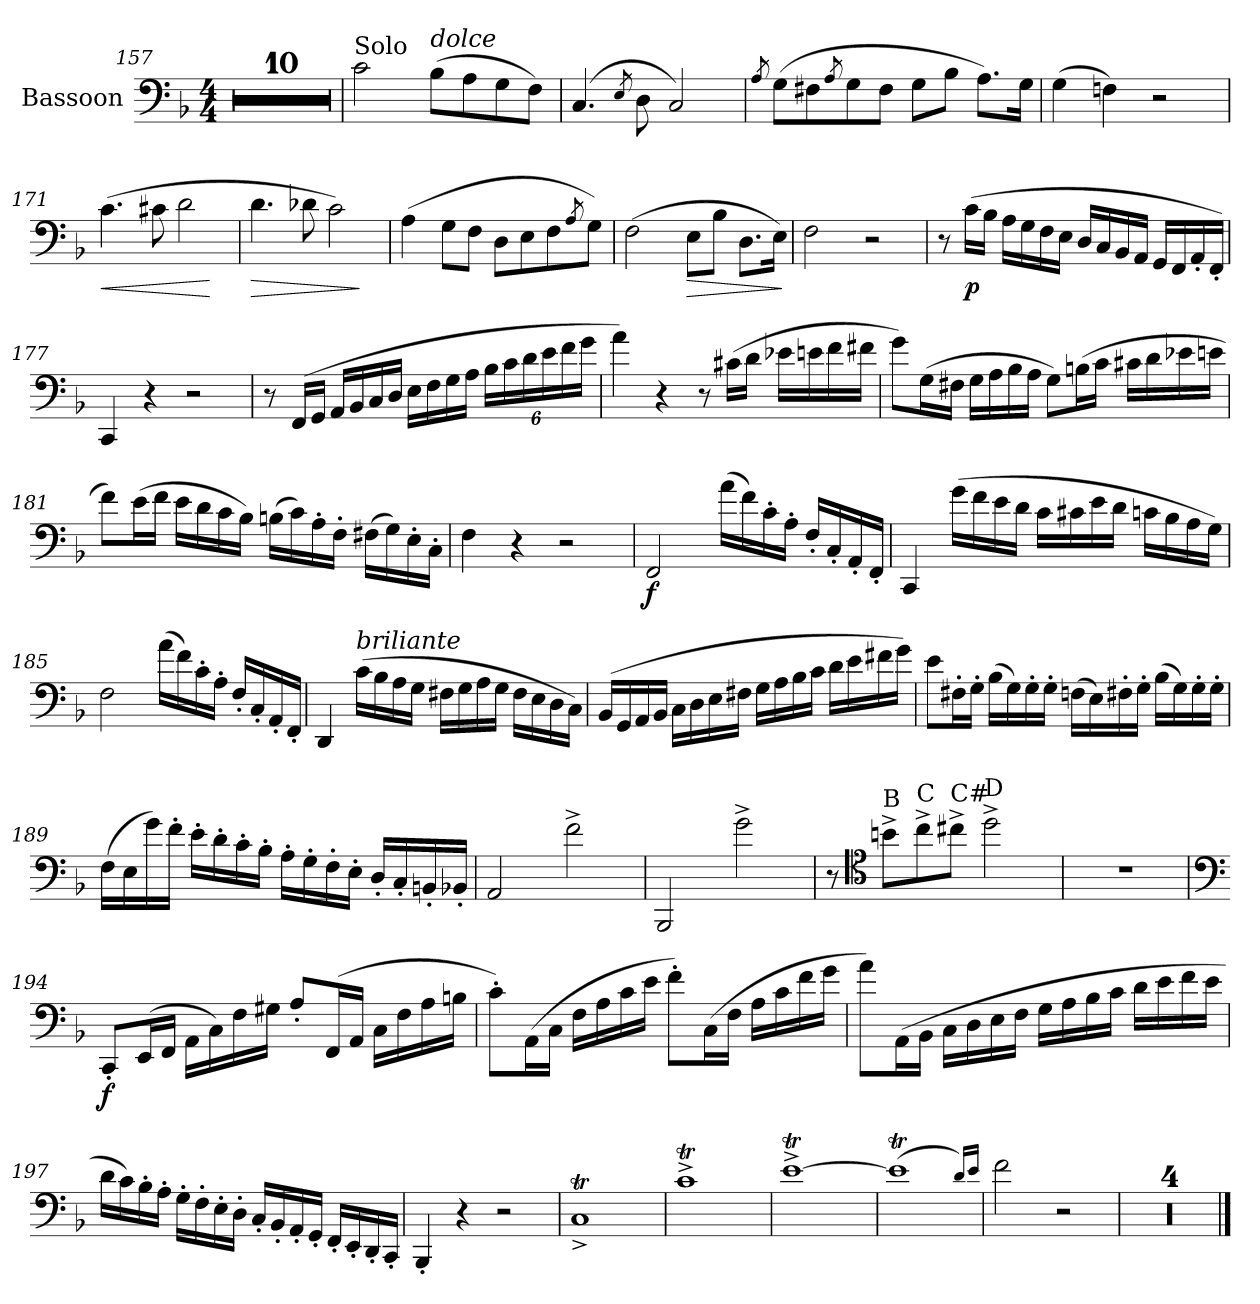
**kern	**dynam
*part1	*part1
*staff1	*staff1
*I"Bassoon	*
*I'Bsn.	*
*clefF4	*
*k[b-]	*
*M4/4	*
=157	=157
1r	.
=158	=158
1r	.
=159	=159
1r	.
=160	=160
1r	.
=161	=161
1r	.
=162	=162
1r	.
=163	=163
1r	.
=164	=164
1r	.
=165	=165
1r	.
=166	=166
1r	.
=167	=167
!LO:TX:a:t=Solo	!
2c\	.
!LO:TX:a:i:t=dolce	!
(>8B-\L	.
8A\	.
8G\	.
8F\J)	.
=168	=168
(>4.C/	.
8qE/	.
8D\	.
2C/)	.
=169	=169
8qA/	.
(>8G\L	.
8F#X\	.
8qA/	.
8G\	.
8F#\J	.
8G\L	.
8B-\J	.
8.A\L)	.
16G\Jk	.
!!LO:PB:g=z
=170	=170
(>4G\	.
4Fn\)	.
2r	.
=171	=171
!	!LO:HP:b
(>4.c\	<
8c#X\	.
2d\	.
.	[
=172	=172
!	!LO:HP:b
4.d\	>
8d-X\	.
2c\)	.
.	]
=173	=173
(>4A\	.
8G\L	.
8F\J	.
8D\L	.
8E\	.
8F\	.
8qA/	.
8G\J)	.
=174	=174
(>2F\	.
!	!LO:HP:b
8E\L	>
8B-\J	.
8.D\L	.
16E\Jk)	.
.	]
=175	=175
2F\	.
2r	.
=176	=176
8r	.
!	!LO:DY:b
(>16c\LL	p
16B-\JJ	.
16A\LL	.
16G\	.
16F\	.
16E\JJ	.
16D/LL	.
16C/	.
16BB-/	.
16AA/JJ	.
16GG/LL	.
16FF/	.
16AA'/	.
16FF'/JJ)	.
!!LO:LB:g=z
=177	=177
4CC/	.
4r	.
2r	.
=178	=178
8r	.
(>16FF/LL	.
16GG/JJ	.
16AA/LL	.
16BB-/	.
16C/	.
16D/JJ	.
16E\LL	.
16F\	.
16G\	.
16A\JJ	.
*Xbrackettup	*
24B-\LL	.
24c\	.
24d\	.
24e\	.
24f\	.
24g\JJ	.
=179	=179
4a\)	.
4r	.
8r	.
(>16c#X\LL	.
16d\JJ	.
16e-X\LL	.
16en\	.
16f\	.
16f#X\JJ	.
!!LO:LB:g=z
=180	=180
8g\L)	.
(>16G\L	.
16F#X\JJ	.
16G\LL	.
16A\	.
16B-\	.
16A\JJ	.
8G\L)	.
(>16Bn\L	.
16c\JJ	.
16c#X\LL	.
16d\	.
16e-X\	.
16en\JJ	.
=181	=181
8f\L)	.
(>16e\L	.
16f\JJ	.
16e\LL	.
16d\	.
16c\	.
16B-\JJ)	.
(>16Bn\LL	.
16c\)	.
16A'\	.
16F'\JJ	.
(>16F#X\LL	.
16G\)	.
16E'\	.
16C'\JJ	.
=182	=182
4F\	.
4r	.
2r	.
!!LO:LB:g=z
=183	=183
!	!LO:DY:b
2FF/	f
(>16a\LL	.
16f\)	.
16c'\	.
16A'\JJ	.
16F'/LL	.
16C'/	.
16AA'/	.
16FF'/JJ	.
=184	=184
4CC/	.
(>16g\LL	.
16f\	.
16e\	.
16d\JJ	.
16c\LL	.
16c#X\	.
16e\	.
16d\JJ	.
16cn\LL	.
16B-\	.
16A\	.
16G\JJ)	.
=185	=185
2F\	.
(>16a\LL	.
16f\)	.
16c'\	.
16A'\JJ	.
16F'/LL	.
16C'/	.
16AA'/	.
16FF'/JJ	.
!!LO:LB:g=z
=186	=186
4DD/	.
!LO:TX:a:i:t=briliante	!
(>16c\LL	.
16B-\	.
16A\	.
16G\JJ	.
16F#X\LL	.
16G\	.
16A\	.
16G\JJ	.
16F#\LL	.
16E\	.
16D\	.
16C\JJ)	.
=187	=187
(>16BB-/LL	.
16GG/	.
16AA/	.
16BB-/JJ	.
16C\LL	.
16D\	.
16E\	.
16F#X\JJ	.
16G\LL	.
16A\	.
16B-\	.
16c\JJ	.
16d\LL	.
16e\	.
16f#X\	.
16g\JJ)	.
!!LO:LB:g=z
=188	=188
8e\L	.
16F#X'\L	.
16G'\JJ	.
(>16B-\LL	.
16G\)	.
16G'\	.
16G'\JJ	.
(>16Fn\LL	.
16E\)	.
16F#X'\	.
16G'\JJ	.
(>16B-\LL	.
16G\)	.
16G'\	.
16G'\JJ	.
=189	=189
(>16F\LL	.
16E\	.
16g\)	.
16f'\JJ	.
16e'\LL	.
16d'\	.
16c'\	.
16B-'\JJ	.
16A'\LL	.
16G'\	.
16F'\	.
16E'\JJ	.
16D'/LL	.
16C'/	.
16BBn'/	.
16BB-X'/JJ	.
=190	=190
2AA/	.
2f^\	.
=191	=191
2BBB-/	.
2g^\	.
!!LO:LB:g=z
=192	=192
8r	.
*clefC4	*
!LO:TX:a:t=B	!
8bn^\L	.
!LO:TX:a:t=C	!
8cc^\	.
!LO:TX:a:t=C#	!
8cc#X^\J	.
!LO:TX:a:t=D	!
2dd^\	.
=193	=193
1r	.
=194	=194
*clefF4	*
!	!LO:DY:b
8CC'/L	f
(>16EE/L	.
16FF/JJ	.
16AA\LL	.
16C\)	.
16F\	.
16G#X\JJ	.
8A'/L	.
(>16FF/L	.
16AA/JJ	.
16C\LL	.
16F\	.
16A\	.
16Bn\JJ	.
=195	=195
8c'\L)	.
(>16AA\L	.
16C\JJ	.
16F\LL	.
16A\	.
16c\	.
16e\JJ	.
8f'\L)	.
(>16C\L	.
16F\JJ	.
16A\LL	.
16c\	.
16f\	.
16g\JJ	.
!!LO:LB:g=z
=196	=196
8a\L)	.
(>16AA\L	.
16BB-\JJ	.
16C\LL	.
16D\	.
16E\	.
16F\JJ	.
16G\LL	.
16A\	.
16B-\	.
16c\JJ	.
16d\LL	.
16e\	.
16f\	.
16e\JJ	.
=197	=197
16d\LL	.
16c\)	.
16B-'\	.
16A'\JJ	.
16G'\LL	.
16F'\	.
16E'\	.
16D'\JJ	.
16C'/LL	.
16BB-'/	.
16AA'/	.
16GG'/JJ	.
16FF'/LL	.
16EE'/	.
16DD'/	.
16CC'/JJ	.
=198	=198
4BBB-'/	.
4r	.
2r	.
=199	=199
1CT^	.
=200	=200
1cT^	.
=201	=201
[1et^	.
=202	=202
(>1et]	.
16qd/LL)	.
16qe/JJ	.
!!LO:LB:g=z
=203	=203
2f\	.
2r	.
=204	=204
1r	.
=205	=205
1r	.
=206	=206
1r	.
=207	=207
1r	.
==	==
*-	*-
